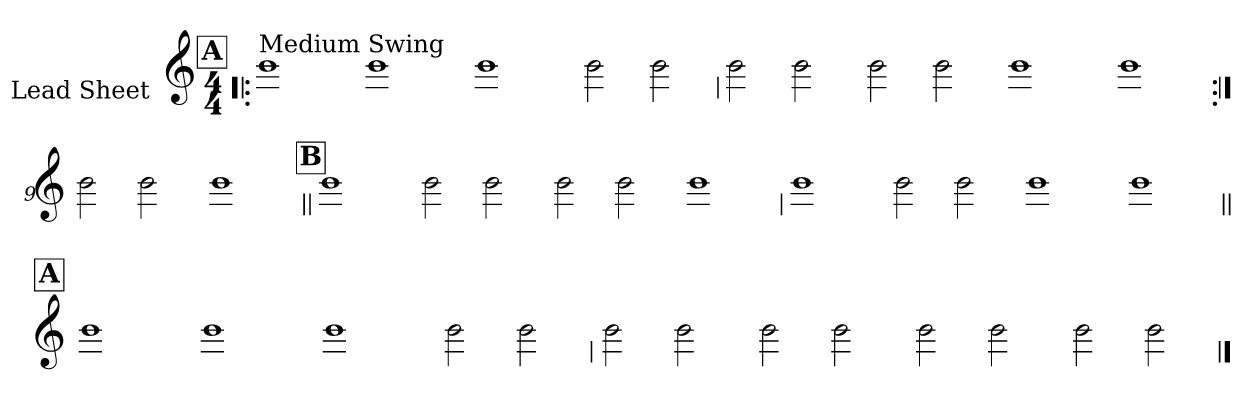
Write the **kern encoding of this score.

**kern
*part1
*staff1
*I"Lead Sheet
*stria0
*clefG2
*k[]
*C:
*M4/4
!!LO:REH:place=s1:a:t=A
=1!|:
!LO:TX:a:t=Medium Swing
1b
=2-
1b
=3-
1b
=4-
2b
2b
!!LO:LB:g=z
=5
2b
2b
=6-
2b
2b
=7-
1b
=8-
1b
!!LO:LB:g=z
=9:|!
2b
2b
=10-
1b
!!LO:LB:g=z
!!LO:REH:place=s1:a:t=B
=11||
1b
=12-
2b
2b
=13-
2b
2b
=14-
1b
!!LO:LB:g=z
=15
1b
=16-
2b
2b
=17-
1b
=18-
1b
!!LO:LB:g=z
!!LO:REH:place=s1:a:t=A
=19||
1b
=20-
1b
=21-
1b
=22-
2b
2b
!!LO:LB:g=z
=23
2b
2b
=24-
2b
2b
=25-
2b
2b
=26-
2b
2b
==
*-
